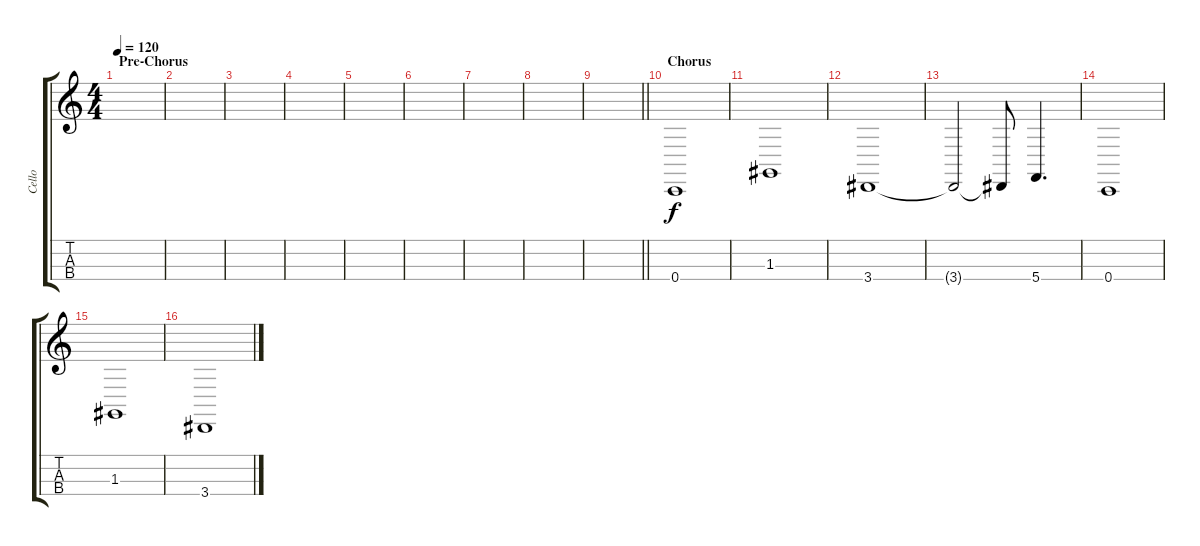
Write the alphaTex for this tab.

\track ("Cello" "Cello") {instrument violin}
\staff {score tabs}
\tuning (A3 D3 G2 C2) {hide}
\ts (4 4)
\section ("" "Pre-Chorus")
\tempo 120
\clef g2
\ks c
|
|
|
|
|
|
|
|
\barLineRight lightlight
|
\section ("" "Chorus")
0.4.1{volume 16} |
1.3.1 |
3.4.1 |
3.4{t}.2 3.4{t}.8 5.4.4{d} |
0.4.1 |
1.3.1 |
3.4.1
